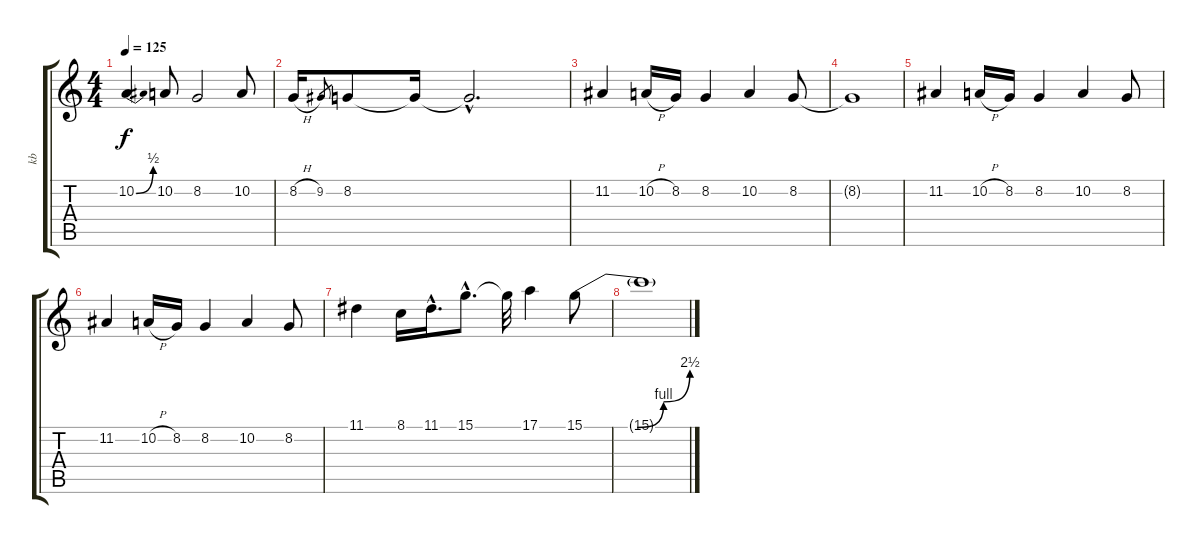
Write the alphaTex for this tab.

\track ("kb" "kb") {instrument lead1square}
\staff {score tabs}
\tuning (E4 B3 G3 D3 A2 E2) {hide}
\ts (4 4)
\tempo 125
\clef g2
\ks c
10.2{be (bend 0 0 60 2)}.4{dy f} 10.2.8 8.2.2 10.2.8 |
8.2{h}.16 9.2.8{gr} 8.2.8 8.2{t}.16 8.2{hac t}.2{d} |
11.2.4 10.2{h}.16 8.2.16 8.2.4 10.2.4 8.2.8 |
8.2{t}.1 |
11.2.4 10.2{h}.16 8.2.16 8.2.4 10.2.4 8.2.8 |
11.2.4 10.2{h}.16 8.2.16 8.2.4 10.2.4 8.2.8 |
11.1.4 8.1.16 11.1{hac}.16{d} 15.1{hac}.8{d} 15.1{t}.32 17.1.4 15.1{be (custom 0 0 30 0 45 4 60 10)}.8 |
15.1{t}.1
